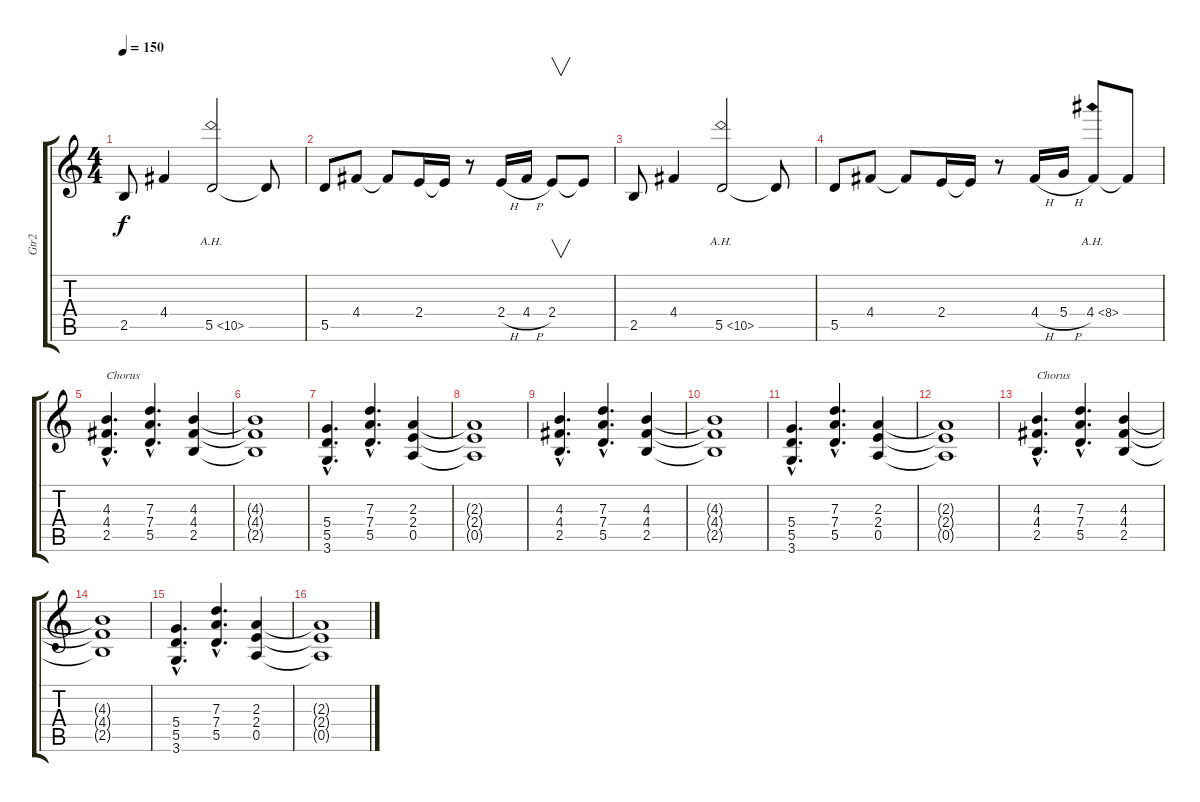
\track ("Gtr2" "Gtr2") {instrument overdrivenguitar}
\staff {score tabs}
\tuning (E4 B3 G3 D3 A2 E2) {hide}
\ts (4 4)
\tempo 150
\clef g2
\ks c
2.5.8{dy f} 4.4.4 5.5{ah 5}.2 5.5{t}.8 |
5.5.8 4.4.8 4.4{t}.8 2.4.16 2.4{t}.16 r.8 2.4{h}.16 4.4{h}.16 2.4.8{v} 2.4{t}.8 |
2.5.8 4.4.4 5.5{ah 5}.2 5.5{t}.8 |
5.5.8 4.4.8 4.4{t}.8 2.4.16 2.4{t}.16 r.8 4.4{h}.16 5.4{h}.16 4.4{ah 4}.8 4.4{t}.8 |
(4.3{hac} 4.4{hac} 2.5{hac}).4{d txt "Chorus"} (7.3{hac} 7.4{hac} 5.5{hac}).4{d} (4.3 4.4 2.5).4 |
(4.3{t} 4.4{t} 2.5{t}).1 |
(5.4{hac} 5.5{hac} 3.6{hac}).4{d} (7.3{hac} 7.4{hac} 5.5{hac}).4{d} (2.3 2.4 0.5).4 |
(2.3{t} 2.4{t} 0.5{t}).1 |
(4.3{hac} 4.4{hac} 2.5{hac}).4{d} (7.3{hac} 7.4{hac} 5.5{hac}).4{d} (4.3 4.4 2.5).4 |
(4.3{t} 4.4{t} 2.5{t}).1 |
(5.4{hac} 5.5{hac} 3.6{hac}).4{d} (7.3{hac} 7.4{hac} 5.5{hac}).4{d} (2.3 2.4 0.5).4 |
(2.3{t} 2.4{t} 0.5{t}).1 |
(4.3{hac} 4.4{hac} 2.5{hac}).4{d txt "Chorus"} (7.3{hac} 7.4{hac} 5.5{hac}).4{d} (4.3 4.4 2.5).4 |
(4.3{t} 4.4{t} 2.5{t}).1 |
(5.4{hac} 5.5{hac} 3.6{hac}).4{d} (7.3{hac} 7.4{hac} 5.5{hac}).4{d} (2.3 2.4 0.5).4 |
(2.3{t} 2.4{t} 0.5{t}).1
